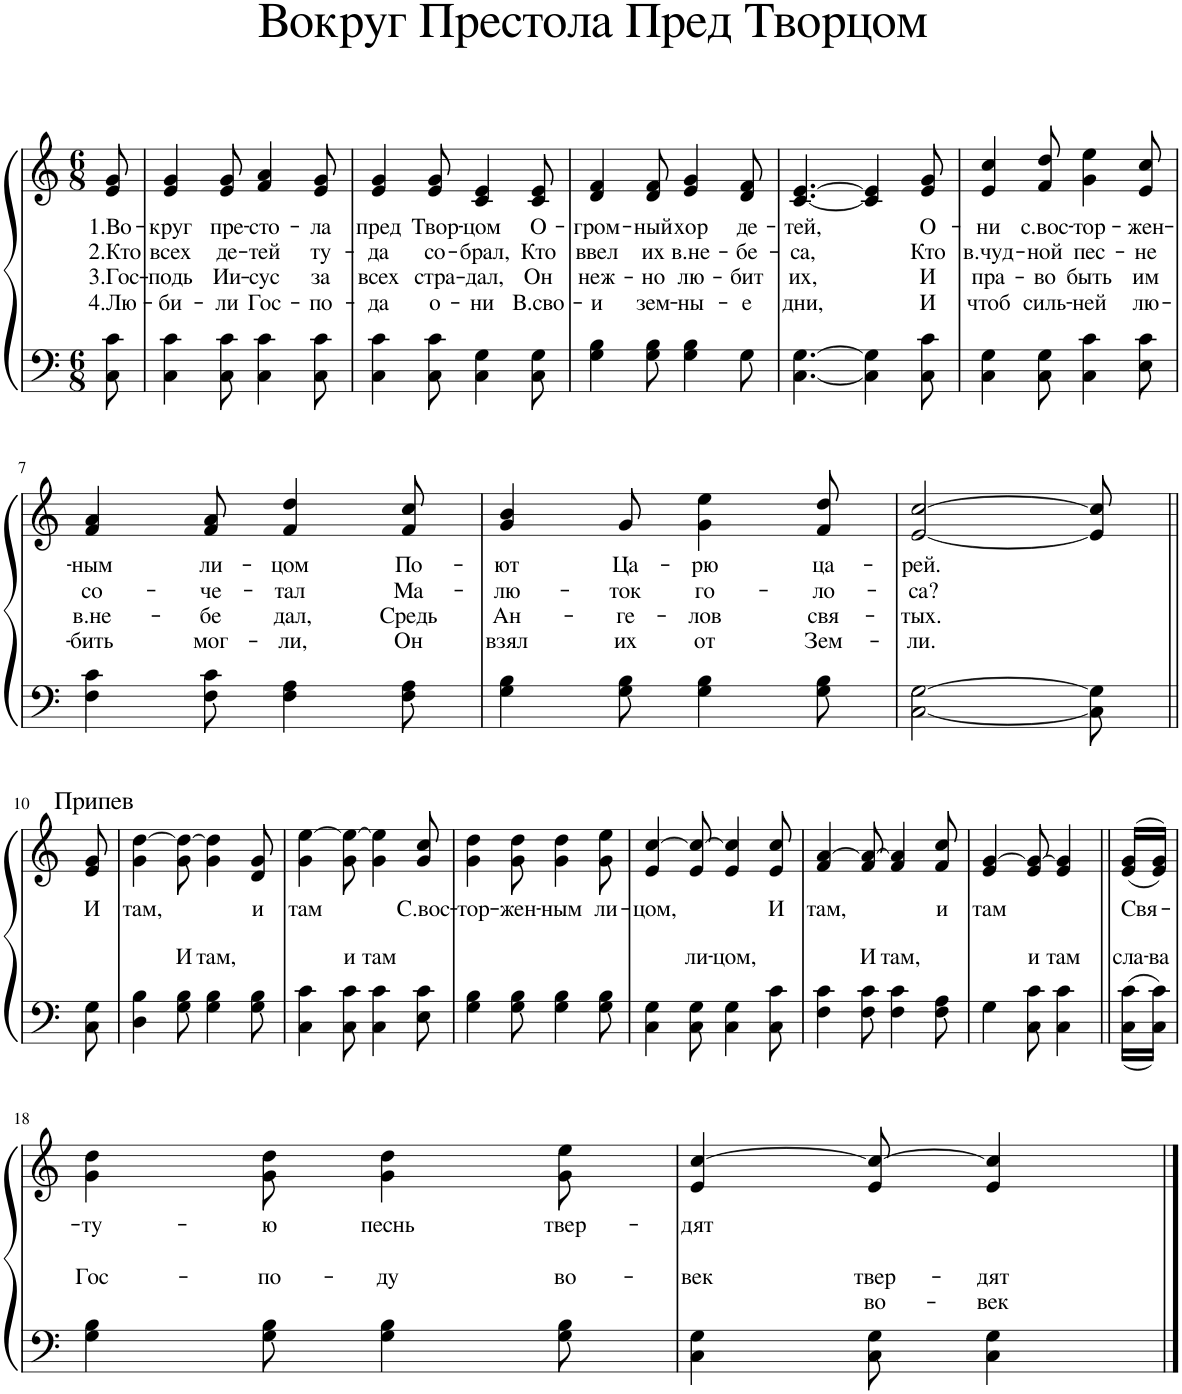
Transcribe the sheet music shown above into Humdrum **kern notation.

**kern	**text	**text	**kern	**text	**text	**text	**text
*part1	*part1	*part1	*part1	*part1	*part1	*part1	*part1
*staff2	*staff2	*staff2	*staff1	*staff1	*staff1	*staff1	*staff1
*I"Piano	*	*	*	*	*	*	*
*I'Pno.	*	*	*	*	*	*	*
*clefF4	*	*	*clefG2	*	*	*	*
*k[]	*	*	*k[]	*	*	*	*
*M6/8	*	*	*M6/8	*	*	*	*
=1	=1	=1	=1	=1	=1	=1	=1
!	!	!	!	!LO:LY:b	!LO:LY:b	!LO:LY:b	!LO:LY:b
8C\ 8c\	.	.	8e/ 8g/	1.Во-	2.Кто	3.Гос-	4.Лю-
=2	=2	=2	=2	=2	=2	=2	=2
!	!	!	!	!LO:LY:b	!LO:LY:b	!LO:LY:b	!LO:LY:b
4C\ 4c\	.	.	4e/ 4g/	-круг	всех	-подь	-би-
!	!	!	!	!LO:LY:b	!LO:LY:b	!LO:LY:b	!LO:LY:b
8C\ 8c\	.	.	8e/ 8g/	пре-	де-	Ии-	-ли
!	!	!	!	!LO:LY:b	!LO:LY:b	!LO:LY:b	!LO:LY:b
4C\ 4c\	.	.	4f/ 4a/	-сто-	-тей	-сус	Гос-
!	!	!	!	!LO:LY:b	!LO:LY:b	!LO:LY:b	!LO:LY:b
8C\ 8c\	.	.	8e/ 8g/	-ла	ту-	за	-по-
=3	=3	=3	=3	=3	=3	=3	=3
!	!	!	!	!LO:LY:b	!LO:LY:b	!LO:LY:b	!LO:LY:b
4C\ 4c\	.	.	4e/ 4g/	пред	-да	всех	-да
!	!	!	!	!LO:LY:b	!LO:LY:b	!LO:LY:b	!LO:LY:b
8C\ 8c\	.	.	8e/ 8g/	Твор-	со-	стра-	о-
!	!	!	!	!LO:LY:b	!LO:LY:b	!LO:LY:b	!LO:LY:b
4C\ 4G\	.	.	4c/ 4e/	-цом	-брал,	-дал,	-ни
!	!	!	!	!LO:LY:b	!LO:LY:b	!LO:LY:b	!LO:LY:b
8C\ 8G\	.	.	8c/ 8e/	О-	Кто	Он	В.сво-
=4	=4	=4	=4	=4	=4	=4	=4
!	!	!	!	!LO:LY:b	!LO:LY:b	!LO:LY:b	!LO:LY:b
4G\ 4B\	.	.	4d/ 4f/	-гром-	ввел	неж-	-и
!	!	!	!	!LO:LY:b	!LO:LY:b	!LO:LY:b	!LO:LY:b
8G\ 8B\	.	.	8d/ 8f/	-ный	их	-но	зем-
!	!	!	!	!LO:LY:b	!LO:LY:b	!LO:LY:b	!LO:LY:b
4G\ 4B\	.	.	4e/ 4g/	хор	в.не-	лю-	-ны-
!	!	!	!	!LO:LY:b	!LO:LY:b	!LO:LY:b	!LO:LY:b
8G\	.	.	8d/ 8f/	де-	-бе-	-бит	-е
=5	=5	=5	=5	=5	=5	=5	=5
!	!	!	!	!LO:LY:b	!LO:LY:b	!LO:LY:b	!LO:LY:b
[4.C\ [4.G\	.	.	[4.c/ [4.e/	-тей,	-са,	их,	дни,
4C\] 4G\]	.	.	4c/] 4e/]	.	.	.	.
!	!	!	!	!LO:LY:b	!LO:LY:b	!LO:LY:b	!LO:LY:b
8C\ 8c\	.	.	8e/ 8g/	О-	Кто	И	И
=6	=6	=6	=6	=6	=6	=6	=6
!	!	!	!	!LO:LY:b	!LO:LY:b	!LO:LY:b	!LO:LY:b
4C\ 4G\	.	.	4e/ 4cc/	-ни	в.чуд-	пра-	чтоб
!	!	!	!	!LO:LY:b	!LO:LY:b	!LO:LY:b	!LO:LY:b
8C\ 8G\	.	.	8f/ 8dd/	с.вос-	-ной	-во	силь-
!	!	!	!	!LO:LY:b	!LO:LY:b	!LO:LY:b	!LO:LY:b
4C\ 4c\	.	.	4g\ 4ee\	-тор-	пес-	быть	-ней
!	!	!	!	!LO:LY:b	!LO:LY:b	!LO:LY:b	!LO:LY:b
8E\ 8c\	.	.	8e/ 8cc/	-жен-	-не	им	лю-
!!LO:LB:g=z
=7	=7	=7	=7	=7	=7	=7	=7
!	!	!	!	!LO:LY:b	!LO:LY:b	!LO:LY:b	!LO:LY:b
4F\ 4c\	.	.	4f/ 4a/	-ным	со-	в.не-	-бить
!	!	!	!	!LO:LY:b	!LO:LY:b	!LO:LY:b	!LO:LY:b
8F\ 8c\	.	.	8f/ 8a/	ли-	-че-	-бе	мог-
!	!	!	!	!LO:LY:b	!LO:LY:b	!LO:LY:b	!LO:LY:b
4F\ 4A\	.	.	4f/ 4dd/	-цом	-тал	дал,	-ли,
!	!	!	!	!LO:LY:b	!LO:LY:b	!LO:LY:b	!LO:LY:b
8F\ 8A\	.	.	8f/ 8cc/	По-	Ма-	Средь	Он
=8	=8	=8	=8	=8	=8	=8	=8
!	!	!	!	!LO:LY:b	!LO:LY:b	!LO:LY:b	!LO:LY:b
4G\ 4B\	.	.	4g/ 4b/	-ют	-лю-	Ан-	взял
!	!	!	!	!LO:LY:b	!LO:LY:b	!LO:LY:b	!LO:LY:b
8G\ 8B\	.	.	8g/	Ца-	-ток	-ге-	их
!	!	!	!	!LO:LY:b	!LO:LY:b	!LO:LY:b	!LO:LY:b
4G\ 4B\	.	.	4g\ 4ee\	-рю	го-	-лов	от
!	!	!	!	!LO:LY:b	!LO:LY:b	!LO:LY:b	!LO:LY:b
8G\ 8B\	.	.	8f/ 8dd/	ца-	-ло-	свя-	Зем-
=9	=9	=9	=9	=9	=9	=9	=9
!	!	!	!	!LO:LY:b	!LO:LY:b	!LO:LY:b	!LO:LY:b
[2C\ [2G\	.	.	[2e/ [2cc/	-рей.	-са?	-тых.	-ли.
8C\] 8G\]	.	.	8e/] 8cc/]	.	.	.	.
!!LO:LB:g=z
=10||	=10||	=10||	=10||	=10||	=10||	=10||	=10||
!	!	!	!LO:TX:a:t=Припев	!	!	!	!
!	!	!	!	!LO:LY:b	!	!	!
8C\ 8G\	.	.	8e/ 8g/	И	.	.	.
=11	=11	=11	=11	=11	=11	=11	=11
!	!	!	!	!LO:LY:b	!	!	!
4D\ 4B\	.	.	4g\ [4dd\	там,	.	.	.
!	!LO:LY:a	!	!	!	!	!	!
8G\ 8B\	И	.	8g\ 8dd\_	.	.	.	.
!	!LO:LY:a	!	!	!	!	!	!
4G\ 4B\	там,	.	4g\ 4dd\]	.	.	.	.
!	!	!	!	!LO:LY:b	!	!	!
8G\ 8B\	.	.	8d/ 8g/	и	.	.	.
=12	=12	=12	=12	=12	=12	=12	=12
!	!	!	!	!LO:LY:b	!	!	!
4C\ 4c\	.	.	4g\ [4ee\	там	.	.	.
!	!LO:LY:a	!	!	!	!	!	!
8C\ 8c\	и	.	8g\ 8ee\_	.	.	.	.
!	!LO:LY:a	!	!	!	!	!	!
4C\ 4c\	там	.	4g\ 4ee\]	.	.	.	.
!	!	!	!	!LO:LY:b	!	!	!
8E\ 8c\	.	.	8g/ 8cc/	С.вос-	.	.	.
=13	=13	=13	=13	=13	=13	=13	=13
!	!	!	!	!LO:LY:b	!	!	!
4G\ 4B\	.	.	4g\ 4dd\	-тор-	.	.	.
!	!	!	!	!LO:LY:b	!	!	!
8G\ 8B\	.	.	8g\ 8dd\	-жен-	.	.	.
!	!	!	!	!LO:LY:b	!	!	!
4G\ 4B\	.	.	4g\ 4dd\	-ным	.	.	.
!	!	!	!	!LO:LY:b	!	!	!
8G\ 8B\	.	.	8g\ 8ee\	ли-	.	.	.
=14	=14	=14	=14	=14	=14	=14	=14
!	!	!	!	!LO:LY:b	!	!	!
4C\ 4G\	.	.	4e/ [4cc/	-цом,	.	.	.
!	!LO:LY:a	!	!	!	!	!	!
8C\ 8G\	ли-	.	8e/ 8cc/_	.	.	.	.
!	!LO:LY:a	!	!	!	!	!	!
4C\ 4G\	-цом,	.	4e/ 4cc/]	.	.	.	.
!	!	!	!	!LO:LY:b	!	!	!
8C\ 8c\	.	.	8e/ 8cc/	И	.	.	.
=15	=15	=15	=15	=15	=15	=15	=15
!	!	!	!	!LO:LY:b	!	!	!
4F\ 4c\	.	.	4f/ [4a/	там,	.	.	.
!	!LO:LY:a	!	!	!	!	!	!
8F\ 8c\	И	.	8f/ 8a/_	.	.	.	.
!	!LO:LY:a	!	!	!	!	!	!
4F\ 4c\	там,	.	4f/ 4a/]	.	.	.	.
!	!	!	!	!LO:LY:b	!	!	!
8F\ 8A\	.	.	8f/ 8cc/	и	.	.	.
=16	=16	=16	=16	=16	=16	=16	=16
!	!	!	!	!LO:LY:b	!	!	!
4G\	.	.	4e/ [4g/	там	.	.	.
!	!LO:LY:a	!	!	!	!	!	!
8C\ 8c\	и	.	8e/ 8g/_	.	.	.	.
!	!LO:LY:a	!	!	!	!	!	!
4C\ 4c\	там	.	4e/ 4g/]	.	.	.	.
=17||	=17||	=17||	=17||	=17||	=17||	=17||	=17||
!	!LO:LY:a	!	!	!LO:LY:b	!	!	!
16C\ 16c\LL	сла-	.	(>(16e/ 16g/LL	Свя-	.	.	.
!	!LO:LY:a	!	!	!	!	!	!
16C\ 16c\JJ	-ва	.	16e/ 16g/JJ))	.	.	.	.
!!LO:LB:g=z
=18	=18	=18	=18	=18	=18	=18	=18
!	!LO:LY:a	!	!	!LO:LY:b	!	!	!
4G\ 4B\	Гос-	.	4g\ 4dd\	-ту-	.	.	.
!	!LO:LY:a	!	!	!LO:LY:b	!	!	!
8G\ 8B\	-по-	.	8g\ 8dd\	-ю	.	.	.
!	!LO:LY:a	!	!	!LO:LY:b	!	!	!
4G\ 4B\	-ду	.	4g\ 4dd\	песнь	.	.	.
!	!LO:LY:a	!	!	!LO:LY:b	!	!	!
8G\ 8B\	во-	.	8g\ 8ee\	твер-	.	.	.
=19	=19	=19	=19	=19	=19	=19	=19
!	!LO:LY:a	!	!	!LO:LY:b	!	!	!
4C\ 4G\	-век	.	4e/ [4cc/	-дят	.	.	.
!	!LO:LY:a	!LO:LY:a	!	!	!	!	!
8C\ 8G\	твер-	во-	8e/ 8cc/_	.	.	.	.
!	!LO:LY:a	!LO:LY:a	!	!	!	!	!
4C\ 4G\	-дят	-век	4e/ 4cc/]	.	.	.	.
==	==	==	==	==	==	==	==
*-	*-	*-	*-	*-	*-	*-	*-
